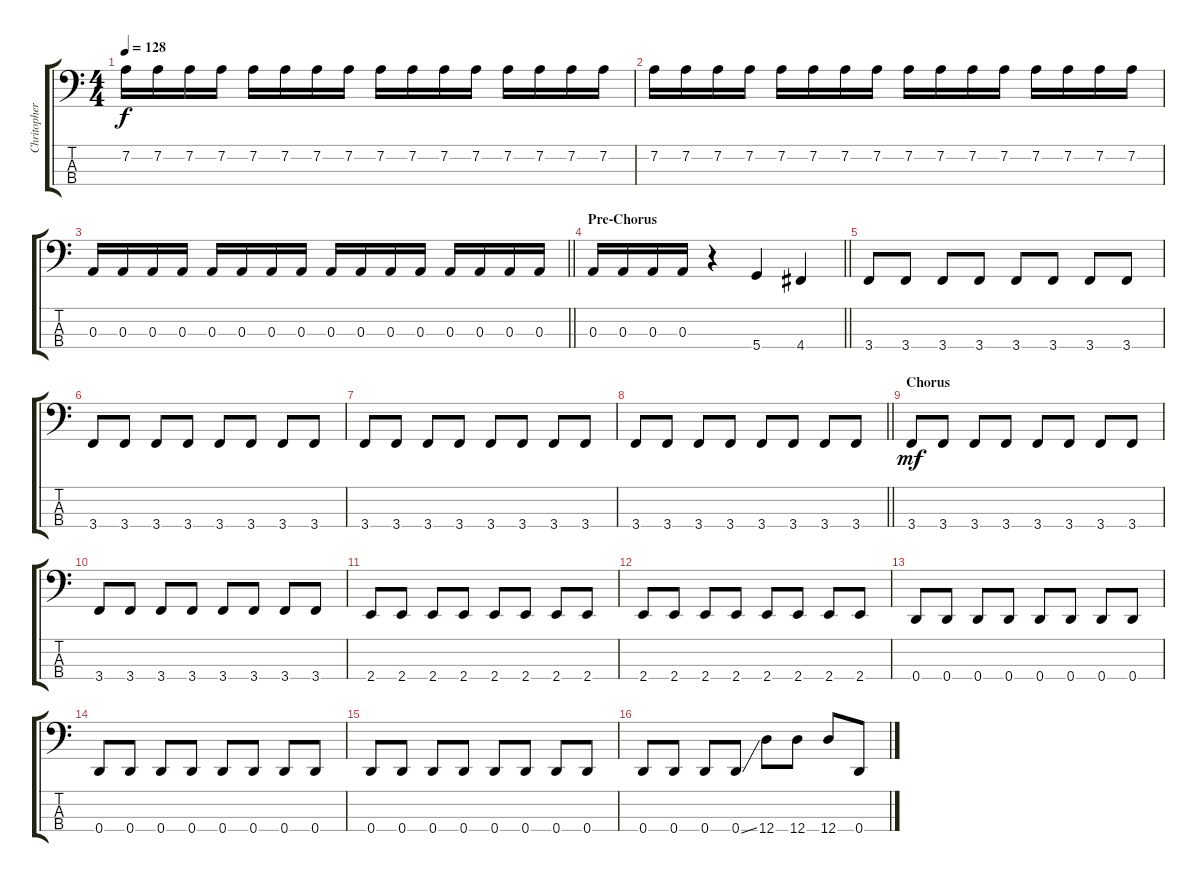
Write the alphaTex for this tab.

\track ("Chritopher Wostenholme (Bass)" "Chritopher") {instrument electricbassfinger}
\staff {score tabs}
\tuning (G2 D2 A1 D1) {hide}
\ts (4 4)
\tempo 128
\clef f4
\ks c
7.2.16{dy f} 7.2.16 7.2.16 7.2.16 7.2.16 7.2.16 7.2.16 7.2.16 7.2.16 7.2.16 7.2.16 7.2.16 7.2.16 7.2.16 7.2.16 7.2.16 |
7.2.16 7.2.16 7.2.16 7.2.16 7.2.16 7.2.16 7.2.16 7.2.16 7.2.16 7.2.16 7.2.16 7.2.16 7.2.16 7.2.16 7.2.16 7.2.16 |
\barLineRight lightlight
0.3.16 0.3.16 0.3.16 0.3.16 0.3.16 0.3.16 0.3.16 0.3.16 0.3.16 0.3.16 0.3.16 0.3.16 0.3.16 0.3.16 0.3.16 0.3.16 |
\section ("" "Pre-Chorus")
\barLineRight lightlight
0.3.16 0.3.16 0.3.16 0.3.16 r.4 5.4.4 4.4.4 |
3.4.8 3.4.8 3.4.8 3.4.8 3.4.8 3.4.8 3.4.8 3.4.8 |
3.4.8 3.4.8 3.4.8 3.4.8 3.4.8 3.4.8 3.4.8 3.4.8 |
3.4.8 3.4.8 3.4.8 3.4.8 3.4.8 3.4.8 3.4.8 3.4.8 |
\barLineRight lightlight
3.4.8 3.4.8 3.4.8 3.4.8 3.4.8 3.4.8 3.4.8 3.4.8 |
\section ("" "Chorus")
3.4.8{dy mf} 3.4.8 3.4.8 3.4.8 3.4.8 3.4.8 3.4.8 3.4.8 |
3.4.8 3.4.8 3.4.8 3.4.8 3.4.8 3.4.8 3.4.8 3.4.8 |
2.4.8 2.4.8 2.4.8 2.4.8 2.4.8 2.4.8 2.4.8 2.4.8 |
2.4.8 2.4.8 2.4.8 2.4.8 2.4.8 2.4.8 2.4.8 2.4.8 |
0.4.8 0.4.8 0.4.8 0.4.8 0.4.8 0.4.8 0.4.8 0.4.8 |
0.4.8 0.4.8 0.4.8 0.4.8 0.4.8 0.4.8 0.4.8 0.4.8 |
0.4.8 0.4.8 0.4.8 0.4.8 0.4.8 0.4.8 0.4.8 0.4.8 |
0.4.8 0.4.8 0.4.8 0.4{ss}.8 12.4.8 12.4.8 12.4.8 0.4.8
